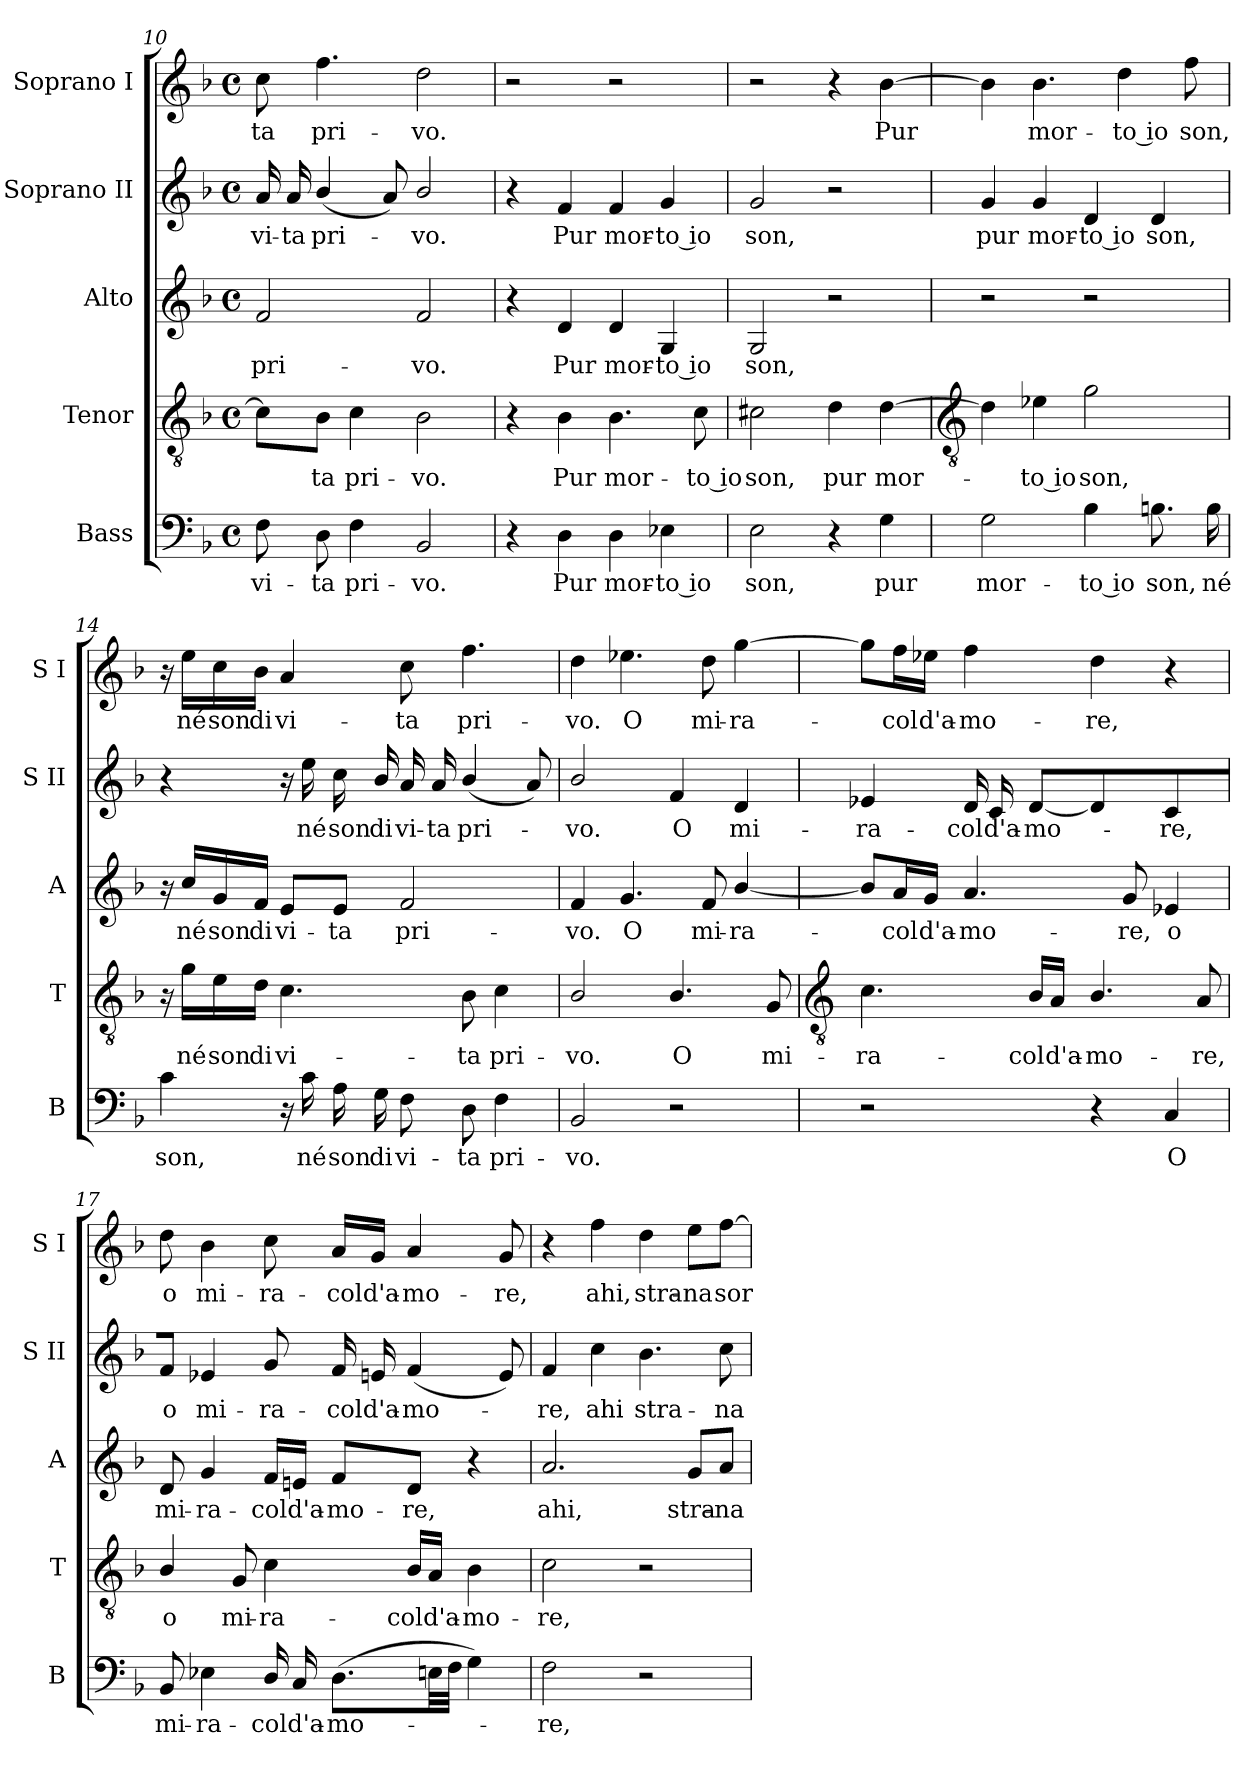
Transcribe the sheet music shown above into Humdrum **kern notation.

**kern	**text	**kern	**text	**kern	**text	**kern	**text	**kern	**text
*part5	*part5	*part4	*part4	*part3	*part3	*part2	*part2	*part1	*part1
*staff5	*staff5	*staff4	*staff4	*staff3	*staff3	*staff2	*staff2	*staff1	*staff1
*I"Bass	*	*I"Tenor	*	*I"Alto	*	*I"Soprano II	*	*I"Soprano I	*
*I'B	*	*I'T	*	*I'A	*	*I'S II	*	*I'S I	*
*clefF4	*	*clefGv2	*	*clefG2	*	*clefG2	*	*clefG2	*
*k[b-]	*	*k[b-]	*	*k[b-]	*	*k[b-]	*	*k[b-]	*
*F:	*	*F:	*	*F:	*	*F:	*	*F:	*
*M4/4	*	*M4/4	*	*M4/4	*	*M4/4	*	*M4/4	*
*met(c)	*	*met(c)	*	*met(c)	*	*met(c)	*	*met(c)	*
=10	=10	=10	=10	=10	=10	=10	=10	=10	=10
!	!LO:LY:b	!	!	!	!LO:LY:b	!	!LO:LY:b	!	!LO:LY:b
8F	vi-	8c\L]	.	2f	pri-	16a	vi-	8cc	-ta
!	!	!	!	!	!	!	!LO:LY:b	!	!
.	.	.	.	.	.	16a	-ta	.	.
!	!LO:LY:b	!	!LO:LY:b	!	!	!	!LO:LY:b	!	!LO:LY:b
8D	-ta	8B-\J	ta	.	.	(<4b-/	pri-	4.ff	pri-
!	!LO:LY:b	!	!LO:LY:b	!	!	!	!	!	!
4F	pri-	4c	pri-	.	.	.	.	.	.
.	.	.	.	.	.	8a)	.	.	.
!	!LO:LY:b	!	!LO:LY:b	!	!LO:LY:b	!	!LO:LY:b	!	!LO:LY:b
2BB-	-vo.	2B-	-vo.	2f	-vo.	2b-/	vo.	2dd	-vo.
=11	=11	=11	=11	=11	=11	=11	=11	=11	=11
4r	.	4r	.	4r	.	4r	.	2r	.
!	!LO:LY:b	!	!LO:LY:b	!	!LO:LY:b	!	!LO:LY:b	!	!
4D	Pur	4B-	Pur	4d	Pur	4f	Pur	.	.
!	!LO:LY:b	!	!LO:LY:b	!	!LO:LY:b	!	!LO:LY:b	!	!
4D	mor-	4.B-	mor-	4d	mor-	4f	mor-	2r	.
!	!LO:LY:b	!	!	!	!LO:LY:b	!	!LO:LY:b	!	!
4E-X	-to io	.	.	4G	-to io	4g	-to io	.	.
!	!	!	!LO:LY:b	!	!	!	!	!	!
.	.	8c	-to io	.	.	.	.	.	.
=12	=12	=12	=12	=12	=12	=12	=12	=12	=12
!	!LO:LY:b	!	!LO:LY:b	!	!LO:LY:b	!	!LO:LY:b	!	!
2E	son,	2c#X	son,	2G	son,	2g	son,	2r	.
!	!	!	!LO:LY:b	!	!	!	!	!	!
4r	.	4d	pur	2r	.	2r	.	4r	.
!	!LO:LY:b	!	!LO:LY:b	!	!	!	!	!	!LO:LY:b
4G	pur	[4d	mor-	.	.	.	.	[4b-	Pur
!!LO:LB:g=z
=13	=13	=13	=13	=13	=13	=13	=13	=13	=13
*	*	*clefGv2	*	*	*	*	*	*	*
!	!LO:LY:b	!	!	!	!	!	!LO:LY:b	!	!
2G	mor-	4d]	.	2r	.	4g	pur	4b-]	.
!	!	!	!LO:LY:b	!	!	!	!LO:LY:b	!	!LO:LY:b
.	.	4e-X	to io	.	.	4g	mor-	4.b-	mor-
!	!LO:LY:b	!	!LO:LY:b	!	!	!	!LO:LY:b	!	!
4B-	-to io	2g	son,	2r	.	4d	-to io	.	.
!	!	!	!	!	!	!	!	!	!LO:LY:b
.	.	.	.	.	.	.	.	4dd	-to io
!	!LO:LY:b	!	!	!	!	!	!LO:LY:b	!	!
8.Bn	son,	.	.	.	.	4d	son,	.	.
!	!	!	!	!	!	!	!	!	!LO:LY:b
.	.	.	.	.	.	.	.	8ff	son,
!	!LO:LY:b	!	!	!	!	!	!	!	!
16B	né	.	.	.	.	.	.	.	.
=14	=14	=14	=14	=14	=14	=14	=14	=14	=14
!	!LO:LY:b	!	!	!	!	!	!	!	!
4c	son,	16r	.	16r	.	4r	.	16r	.
!	!	!	!LO:LY:b	!	!LO:LY:b	!	!	!	!LO:LY:b
.	.	16g\LL	né	16cc/LL	né	.	.	16ee\LL	né
!	!	!	!LO:LY:b	!	!LO:LY:b	!	!	!	!LO:LY:b
.	.	16e\	son	16g/	son	.	.	16cc\	son
!	!	!	!LO:LY:b	!	!LO:LY:b	!	!	!	!LO:LY:b
.	.	16d\JJ	di	16f/JJ	di	.	.	16b-\JJ	di
!	!	!	!LO:LY:b	!	!LO:LY:b	!	!	!	!LO:LY:b
16r	.	4.c	vi-	8e/L	vi-	16r	.	4a	vi-
!	!LO:LY:b	!	!	!	!	!	!LO:LY:b	!	!
16c	né	.	.	.	.	16ee	né	.	.
!	!LO:LY:b	!	!	!	!LO:LY:b	!	!LO:LY:b	!	!
16A	son	.	.	8e/J	-ta	16cc	son	.	.
!	!LO:LY:b	!	!	!	!	!	!LO:LY:b	!	!
16G	di	.	.	.	.	16b-/	di	.	.
!	!LO:LY:b	!	!	!	!LO:LY:b	!	!LO:LY:b	!	!LO:LY:b
8F	vi-	.	.	2f	pri-	16a	vi-	8cc	-ta
!	!	!	!	!	!	!	!LO:LY:b	!	!
.	.	.	.	.	.	16a	-ta	.	.
!	!LO:LY:b	!	!LO:LY:b	!	!	!	!LO:LY:b	!	!LO:LY:b
8D	-ta	8B-	-ta	.	.	(<4b-/	pri-	4.ff	pri-
!	!LO:LY:b	!	!LO:LY:b	!	!	!	!	!	!
4F	pri-	4c	pri-	.	.	.	.	.	.
.	.	.	.	.	.	8a)	.	.	.
=15	=15	=15	=15	=15	=15	=15	=15	=15	=15
!	!LO:LY:b	!	!LO:LY:b	!	!LO:LY:b	!	!LO:LY:b	!	!LO:LY:b
2BB-	-vo.	2B-/	-vo.	4f	-vo.	2b-/	vo.	4dd	-vo.
!	!	!	!	!	!LO:LY:b	!	!	!	!LO:LY:b
.	.	.	.	4.g	O	.	.	4.ee-X	O
!	!	!	!LO:LY:b	!	!	!	!LO:LY:b	!	!
2r	.	4.B-/	O	.	.	4f	O	.	.
!	!	!	!	!	!LO:LY:b	!	!	!	!LO:LY:b
.	.	.	.	8f	mi-	.	.	8dd	mi-
!	!	!	!	!	!LO:LY:b	!	!LO:LY:b	!	!LO:LY:b
.	.	.	.	[4b-/	-ra-	4d	mi-	[4gg	-ra-
!	!	!	!LO:LY:b	!	!	!	!	!	!
.	.	8G	mi-	.	.	.	.	.	.
!!LO:LB:g=z
=16	=16	=16	=16	=16	=16	=16	=16	=16	=16
*	*	*clefGv2	*	*	*	*	*	*	*
!	!	!	!LO:LY:b	!	!	!	!LO:LY:b	!	!
2r	.	4.c	-ra-	8b-/L]	.	4e-X	-ra-	8gg\L]	.
!	!	!	!	!	!LO:LY:b	!	!	!	!LO:LY:b
.	.	.	.	16a/L	col	.	.	16ff\L	col
!	!	!	!	!	!LO:LY:b	!	!	!	!LO:LY:b
.	.	.	.	16g/JJ	d'a-	.	.	16ee-X\JJ	d'a-
!	!	!	!	!	!LO:LY:b	!	!LO:LY:b	!	!LO:LY:b
.	.	.	.	4.a	-mo-	16d	-col	4ff	-mo-
!	!	!	!	!	!	!	!LO:LY:b	!	!
.	.	.	.	.	.	16c	d'a-	.	.
!	!	!	!LO:LY:b	!	!	!	!LO:LY:b	!	!
.	.	16B-/LL	-col	.	.	[8dL	-mo-	.	.
!	!	!	!LO:LY:b	!	!	!	!	!	!
.	.	16A/JJ	d'a-	.	.	.	.	.	.
!	!	!	!LO:LY:b	!	!	!	!	!	!LO:LY:b
4r	.	4.B-/	-mo-	.	.	4d]	.	4dd	-re,
!	!	!	!	!	!LO:LY:b	!	!	!	!
.	.	.	.	8g	-re,	.	.	.	.
!	!LO:LY:b	!	!	!	!LO:LY:b	!	!LO:LY:b	!	!
4C	O	.	.	4e-X	o	4c	re,	4r	.
!	!	!	!LO:LY:b	!	!	!	!	!	!
.	.	8A	-re,	.	.	.	.	.	.
=17	=17	=17	=17	=17	=17	=17	=17	=17	=17
!	!LO:LY:b	!	!LO:LY:b	!	!LO:LY:b	!	!LO:LY:b	!	!LO:LY:b
8BB-	mi-	4B-/	o	8d	mi-	8fJ	o	8dd	o
!	!LO:LY:b	!	!	!	!LO:LY:b	!	!LO:LY:b	!	!LO:LY:b
4E-X	-ra-	.	.	4g	-ra-	4e-X	mi-	4b-	mi-
!	!	!	!LO:LY:b	!	!	!	!	!	!
.	.	8G	mi-	.	.	.	.	.	.
!	!LO:LY:b	!	!LO:LY:b	!	!LO:LY:b	!	!LO:LY:b	!	!LO:LY:b
16D/	-col	4c	-ra-	16f/LL	-col	8g	-ra-	8cc	-ra-
!	!LO:LY:b	!	!	!	!LO:LY:b	!	!	!	!
16C	d'a-	.	.	16en/JJ	d'a-	.	.	.	.
!	!LO:LY:b	!	!	!	!LO:LY:b	!	!LO:LY:b	!	!LO:LY:b
(>8.DL	-mo-	.	.	8f/L	-mo-	16f	-col	16a/LL	-col
!	!	!	!	!	!	!	!LO:LY:b	!	!LO:LY:b
.	.	.	.	.	.	16en	d'a-	16g/JJ	d'a-
!	!	!	!LO:LY:b	!	!LO:LY:b	!	!LO:LY:b	!	!LO:LY:b
.	.	16B-/LL	-col	8d/J	-re,	(<4f	-mo-	4a	-mo-
!	!	!	!LO:LY:b	!	!	!	!	!	!
32EnLL	.	16A/JJ	d'a-	.	.	.	.	.	.
32FJJJ	.	.	.	.	.	.	.	.	.
!	!	!	!LO:LY:b	!	!	!	!	!	!
4G)	.	4B-	-mo-	4r	.	.	.	.	.
!	!	!	!	!	!	!	!	!	!LO:LY:b
.	.	.	.	.	.	8e)	.	8g	-re,
=18	=18	=18	=18	=18	=18	=18	=18	=18	=18
!	!LO:LY:b	!	!LO:LY:b	!	!LO:LY:b	!	!LO:LY:b	!	!
2F	re,	2c	-re,	2.a	ahi,	4f	re,	4r	.
!	!	!	!	!	!	!	!LO:LY:b	!	!LO:LY:b
.	.	.	.	.	.	4cc	ahi	4ff	ahi,
!	!	!	!	!	!	!	!LO:LY:b	!	!LO:LY:b
2r	.	2r	.	.	.	4.b-	stra-	4dd	stra-
!	!	!	!	!	!LO:LY:b	!	!	!	!LO:LY:b
.	.	.	.	8g/L	stra-	.	.	8ee\L	-na
!	!	!	!	!	!LO:LY:b	!	!LO:LY:b	!	!LO:LY:b
.	.	.	.	8a/J	-na	8cc	-na	[8ff\J	sor-
=	=	=	=	=	=	=	=	=	=
*-	*-	*-	*-	*-	*-	*-	*-	*-	*-
